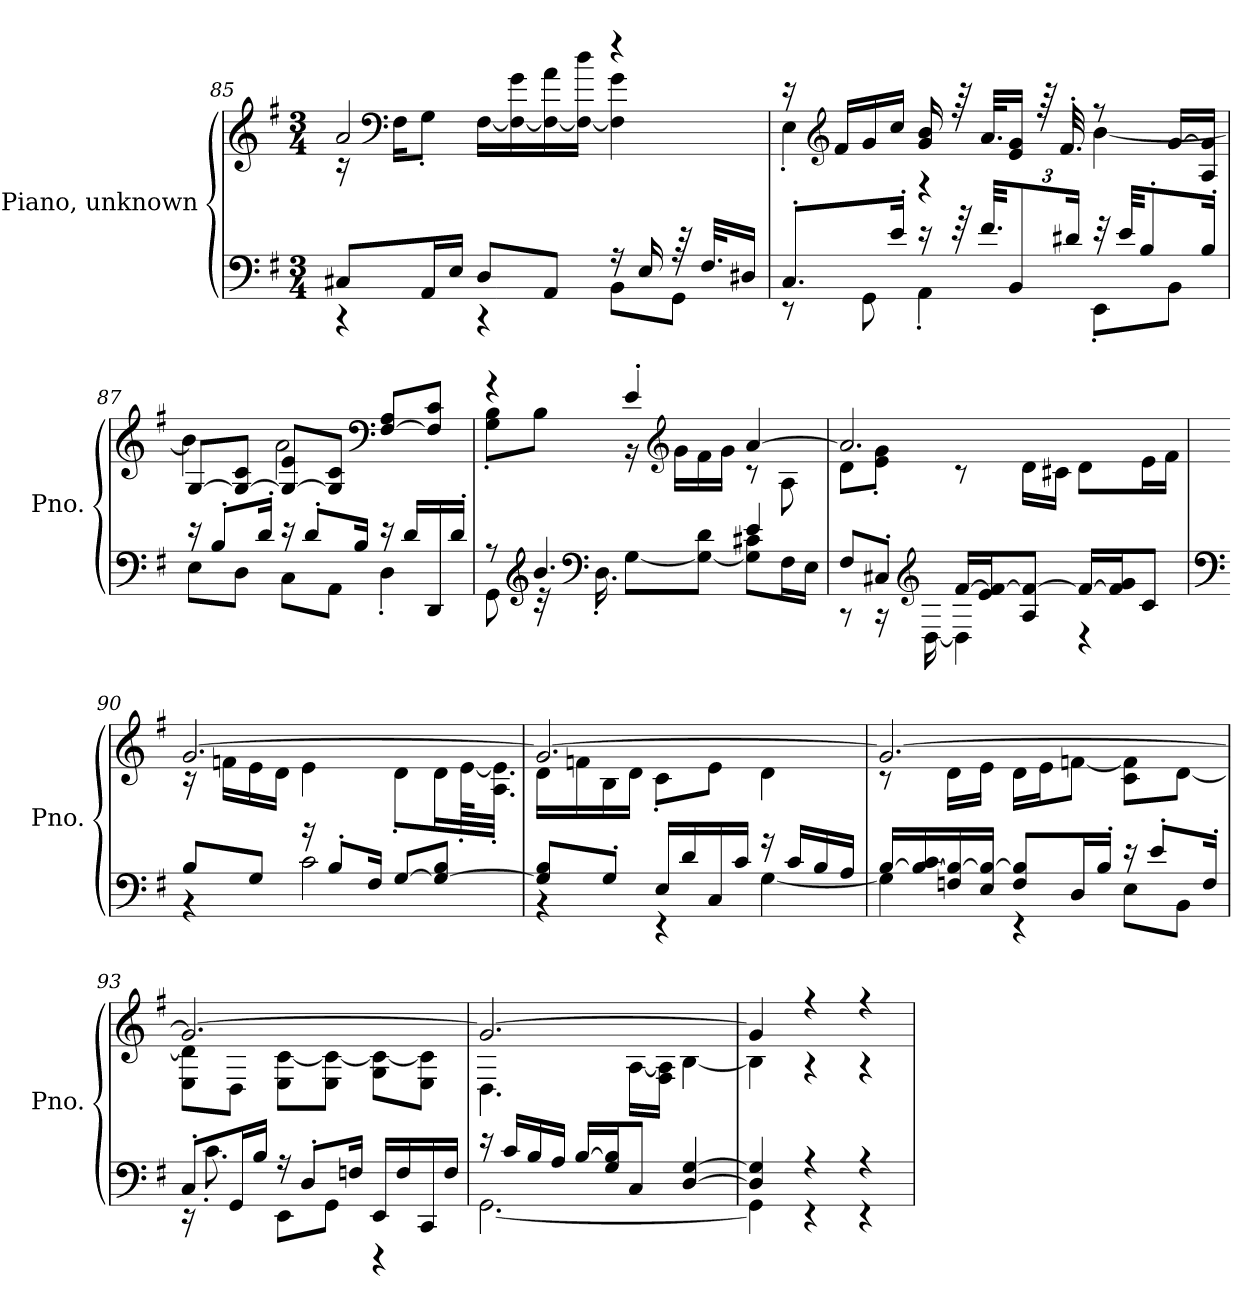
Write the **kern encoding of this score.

**kern	**kern
*part1	*part1
*staff2	*staff1
*I"Piano, unknown	*
*I'Pno.	*
!!LO:PB:g=z
*clefF4	*clefG2
*k[f#]	*k[f#]
*M3/4	*M3/4
=85	=85
*^	*^
8C#X/L	4r	2a/	16r
*	*	*clefF4	*
.	.	.	16F#\KL
16AA/L	.	.	8G'\J
16E/JJ	.	.	.
8D/L	4r	.	[16F#\LL
.	.	.	16F#\_ 16g\
8AA/J	.	.	16F#\_ 16a\
.	.	.	16F#\_ 16dd\JJ
16r	8BB\L	4r	4F#\] 4g\
16E/	.	.	.
64r	8GG\J	.	.
32.F#/KLL	.	.	.
16D#X/JJ	.	.	.
=86	=86	=86	=86
8.C'/L	8r	16r	4E'\
*	*	*clefG2	*
.	.	16f#/LL	.
.	8GG\	16g/	.
16e'/Jk	.	16cc/JJ	.
16r	4AA'\	16g/ 16b/	4r
64r	.	64r	.
32.f#/KKL	.	32.a/KLL	.
*Xbrackettup	*	*	*
12BB/	.	16e/ 16g/JJ	.
.	.	64r	.
.	.	32.f#'/	.
24d#X/Jk	.	.	.
32r	8EE'\L	8r	[4b\
32e/KKL	.	.	.
8B'/	.	.	.
.	8BB\J	[16g/LL	.
16B'/Jk	.	16A/ 16g/]JJ	.
!!LO:LB:g=z	!!
=87	=87	=87	=87
16r	8E\L	[8G/L	4b\]
8B'/L	.	.	.
.	8D\J	8G/_ 8c/J	.
16d'/Jk	.	.	.
16r	8C\L	8G/_ 8e/L	2a\
8d'/L	.	.	.
.	8AA\J	8G/] 8c/J	.
16B/Jk	.	.	.
*	*	*clefF4	*
16r	4D'\	[8F#/ 8A/L	.
16d/LL	.	.	.
16DD/	.	8F#/] 8c/J	.
16d'/JJ	.	.	.
=88	=88	=88	=88
8r	8GG\	4r	8G\' 8B\'L
*clefG2	*	*	*
4.b/	32r	.	8B\J
*clefF4	*	*	*
.	16.D'\	.	.
.	[8G\L	4e'/	16r
*	*	*clefG2	*
.	.	.	16g\LL
.	8G\_ 8d\J	.	16f#\
.	.	.	16g\JJ
4e/	8G\] 8c#X\L	[4a/	8r
.	16F#\L	.	8A\
.	16E\JJ	.	.
!!LO:LB:g=z	!!
=89	=89	=89	=89
8F#/L	8r	2.a/]	8d\L
8C#X'/J	16r	.	8e\' 8g\'J
*clefG2	*	*	*
.	[16D\	.	.
[16f#/LL	4D\]	.	8r
16e/ 16f#/_J	.	.	.
8A/ 8f#/_J	.	.	16d\LL
.	.	.	16c#X\JJ
16f#/LL_	4r	.	8d\L
16f#/] 16g/J	.	.	.
8c/J	.	.	16e\L
.	.	.	16f#\JJ
=90	=90	=90	=90
*clefF4	*	*	*
8B/L	4r	[2.g/	16r
.	.	.	16fn\LL
8G/J	.	.	16e\
.	.	.	16d\JJ
16r	2c\	.	4e\
8B'/L	.	.	.
16F#/Jk	.	.	.
[8G/L	.	.	8d'\L
8G/_ 8B/J	.	.	16d\L
.	.	.	[64e'\KL
.	.	.	32.A\' 32.e\]'JJJ
!!LO:LB:g=z	!!
=91	=91	=91	=91
8G/] 8B/L	4r	2.g/_	16d\LL
.	.	.	16fn\
8G'/J	.	.	16B\
.	.	.	16d\JJ
16E/LL	4r	.	8c'\L
16d/	.	.	.
16C/	.	.	8e\J
16c/JJ	.	.	.
16r	[4G\	.	4d\
16c/LL	.	.	.
16B/	.	.	.
16A/JJ	.	.	.
=92	=92	=92	=92
[16B/LL	4G\]	2.g/_	8r
16B/_ 16c/	.	.	.
16Fn/ 16B/_	.	.	16d\LL
16E/ 16B/_JJ	.	.	16e\JJ
8F/ 8B/]L	4r	.	16d\LL
.	.	.	16e\J
16D/L	.	.	[8fn\J
16B'/JJ	.	.	.
16r	8E\L	.	8c\ 8f\]L
8e'/L	.	.	.
.	8BB\J	.	[8d\J
16F'/Jk	.	.	.
=93	=93	=93	=93
8C'/L	16r	2.g/_	8E\ 8d\]L
.	8.c'\	.	.
16GG/L	.	.	8D\J
16B/JJ	.	.	.
16r	8EE\L	.	8E\ [8c\L
8D'/L	.	.	.
.	8GG\J	.	8E\ 8c\_J
16Fn/Jk	.	.	.
16EE/LL	4r	.	8G\ 8c\_L
16F/	.	.	.
16CC/	.	.	8E\ 8c\]J
16F/JJ	.	.	.
!!LO:LB:g=z	!!
=94	=94	=94	=94
16r	[2.GG\	2.g/_	4.D\
16c/LL	.	.	.
16B/	.	.	.
16A/JJ	.	.	.
[16B/LL	.	.	.
16G/ 16B/]J	.	.	.
8C/J	.	.	[16A\LL
.	.	.	16F#\ 16A\]JJ
[4D/ [4G/	.	.	[4B\
=95	=95	=95	=95
4D/] 4G/]	4GG\]	4g/]	4B\]
4r	4r	4r	4r
4r	4r	4r	4r
*v	*v	*	*
*	*v	*v
=	=
*-	*-
